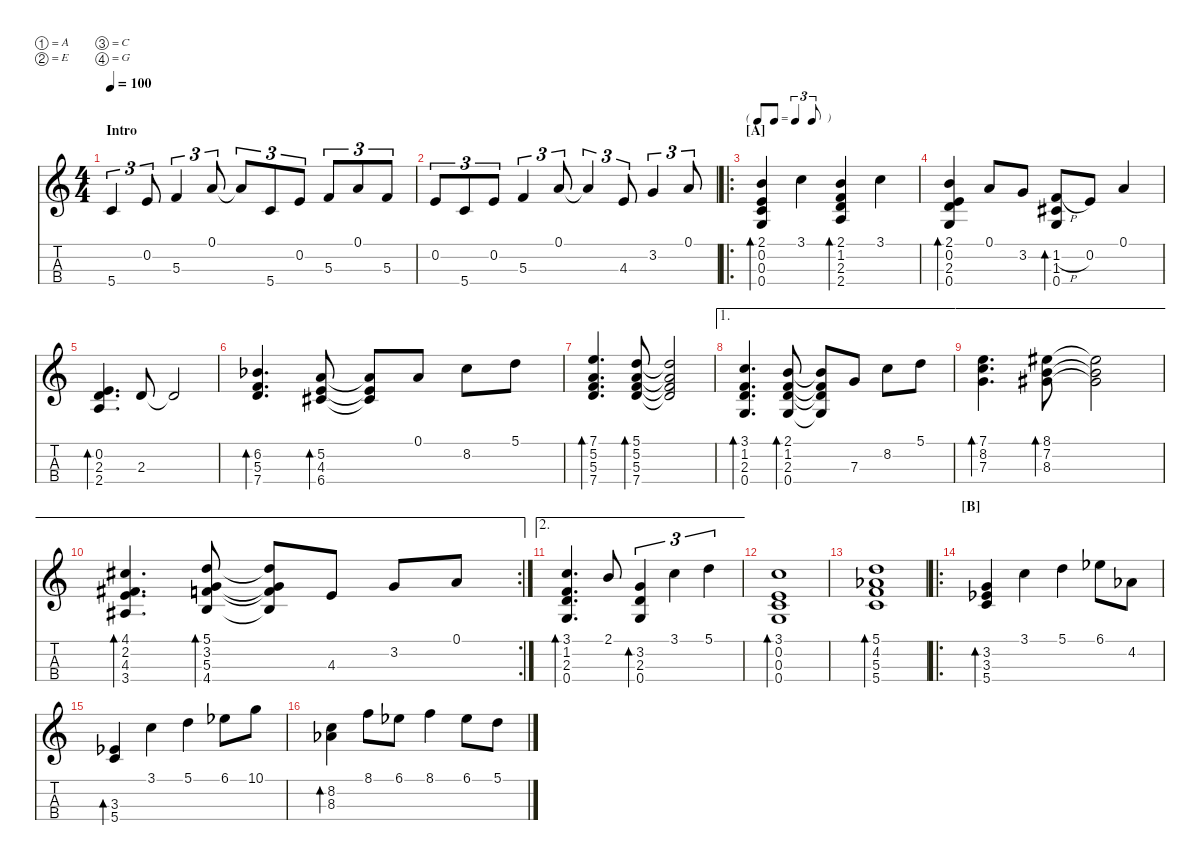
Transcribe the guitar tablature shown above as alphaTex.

\defaultSystemsLayout 4
\hideDynamics
\bracketExtendMode nobrackets
\otherSystemsTrackNameOrientation horizontal
\track ("Ukulele" " ") {defaultSystemsLayout 4 instrument acousticguitarnylon}
\staff {score tabs}
\tuning (A4 E4 C4 G3)
\displaytranspose 0
\ts (4 4)
\section ("" "Intro")
\tempo 100
\clef g2
\ks c
5.4.4{tu (3 2) dy mf instrument acousticguitarnylon beam Up} 0.2.8{tu (3 2) beam Up} 5.3.4{tu (3 2) beam Up} 0.1.8{tu (3 2) beam Up} 0.1{t}.8{tu (3 2) beam Up} 5.4.8{tu (3 2) beam Up} 0.2.8{tu (3 2) beam Up} 5.3.8{tu (3 2) beam Up} 0.1.8{tu (3 2) beam Up} 5.3.8{tu (3 2) beam Up} |
0.2.8{tu (3 2) beam Up} 5.4.8{tu (3 2) beam Up} 0.2.8{tu (3 2) beam Up} 5.3.4{tu (3 2) beam Up} 0.1.8{tu (3 2) beam Up} 0.1{t}.4{tu (3 2) beam Up} 4.3.8{tu (3 2) beam Up} 3.2.4{tu (3 2) beam Up} 0.1.8{tu (3 2) beam Up} |
\ro
\tf triplet8th
\section ("A" "")
(2.1 0.3 0.2 0.4).4{bd 30 beam Up} 3.1.4{beam Down} (2.1 1.2 2.3 2.4).4{bd 30 beam Up} 3.1.4{beam Down} |
(2.1 0.2 2.3 0.4).4{bd 30 beam Up} 0.1.8{beam Up} 3.2.8{beam Up} (1.2{h} 1.3{acc #} 0.4).8{bd 30 beam Up} 0.2.8{beam Up} 0.1.4{beam Up} |
(0.2 2.3 2.4).4{d bd 30 beam Up} 2.3.8{beam Up} 2.3{t}.2{beam Up} |
(7.4 5.3 6.2{acc b}).4{d bd 30 beam Up} (5.2 4.3 6.4{acc #}).8{bd 30 beam Up} (6.4{t acc #} 4.3{t} 5.2{t}).8{beam Up} 0.1.8{beam Up} 8.2.8{beam Down} 5.1.8{beam Down} |
(7.1 7.4 5.3 5.2).4{d bd 30 beam Up} (5.1 5.2 5.3 7.4).8{bd 30 beam Up} (7.4{t} 5.3{t} 5.2{t} 5.1{t}).2{beam Up} |
\ae 1
(0.4 2.3 1.2 3.1).4{d bd 30 beam Up} (2.1 1.2 2.3 0.4).8{bd 30 beam Up} (0.4{t} 2.3{t} 1.2{t} 2.1{t}).8{beam Up} 7.3.8{beam Up} 8.2.8{beam Down} 5.1.8{beam Down} |
\ae 1
(7.1 8.2 7.3).4{d bd 30 beam Down} (8.3{acc #} 7.2 8.1{acc #}).8{bd 30 beam Down} (8.1{t acc #} 7.2{t} 8.3{t acc #}).2{beam Down} |
\ae 1
\rc 2
(3.4{acc #} 4.3 2.2{acc #} 4.1{acc #}).4{d bd 30 beam Up} (4.4 5.3 3.2 5.1).8{bd 30 beam Up} (4.4{t} 5.3{t} 3.2{t} 5.1{t}).8{beam Up} 4.3.8{beam Up} 3.2.8{beam Up} 0.1.8{beam Up} |
\ae 2
(0.4 2.3 1.2 3.1).4{d bd 30 beam Up} 2.1.8{beam Up} (3.2 0.4 2.3).4{tu (3 2) bd 30 beam Up} 3.1.4{tu (3 2) beam Down} 5.1.4{tu (3 2) beam Down} |
(0.4 0.3 0.2 3.1).1{bd 30 beam Up} |
(5.1 5.3 5.4 4.2{acc b}).1{bd 30 beam Up} |
\ro
\section ("B" "")
(5.4 3.3{acc b} 3.2).4{bd 30 beam Up} 3.1.4{beam Down} 5.1.4{beam Down} 6.1{acc b}.8{beam Down} 4.2{acc b}.8{beam Down} |
(5.4 3.3{acc b}).4{bd 30 beam Up} 3.1.4{beam Down} 5.1.4{beam Down} 6.1{acc b}.8{beam Down} 10.1.8{beam Down} |
(8.3{acc b} 8.2).4{bd 30 beam Down} 8.1.8{beam Down} 6.1{acc b}.8{beam Down} 8.1.4{beam Down} 6.1{acc b}.8{beam Down} 5.1.8{beam Down}
